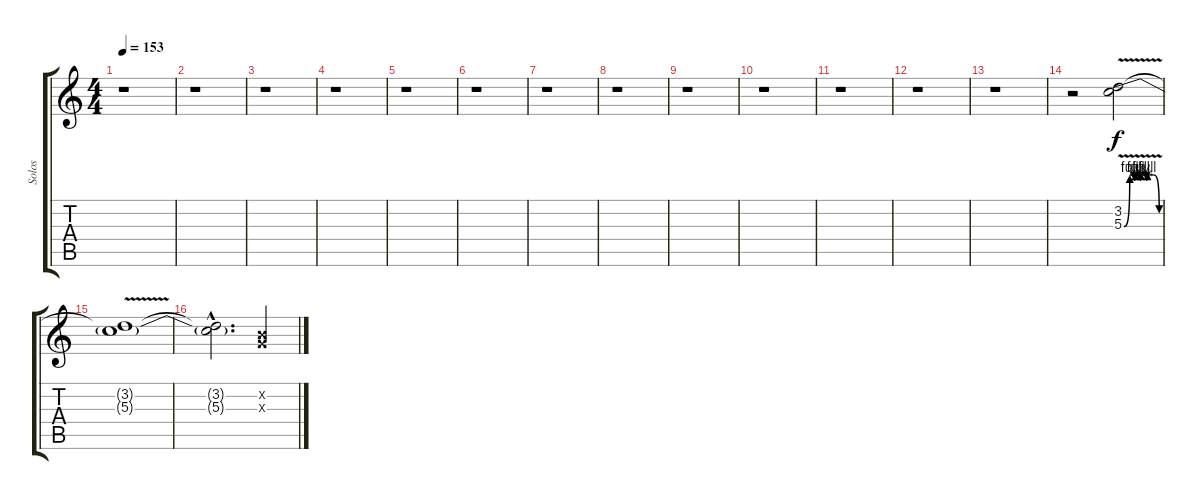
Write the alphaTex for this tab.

\track ("Solos" "Solos") {instrument distortionguitar}
\staff {score tabs}
\tuning (E4 B3 G3 D3 A2 E2) {hide}
\ts (4 4)
\tempo 153
\clef g2
\ks c
r.1{dy f} |
r.1 |
r.1 |
r.1 |
r.1 |
r.1 |
r.1 |
r.1 |
r.1 |
r.1 |
r.1 |
r.1 |
r.1 |
r.2 (3.2 5.3{be (custom 0 0 10 4 15 4 17 3 20 4 25 4 27 3 29 4 35 4 38 3 40 4 45 4 50 4 60 0) v}).2 |
(3.2{t} 5.3{t}).1 |
(3.2{hac t} 5.3{hac t}).2{d} (0.2{x} 0.3{x}).4
